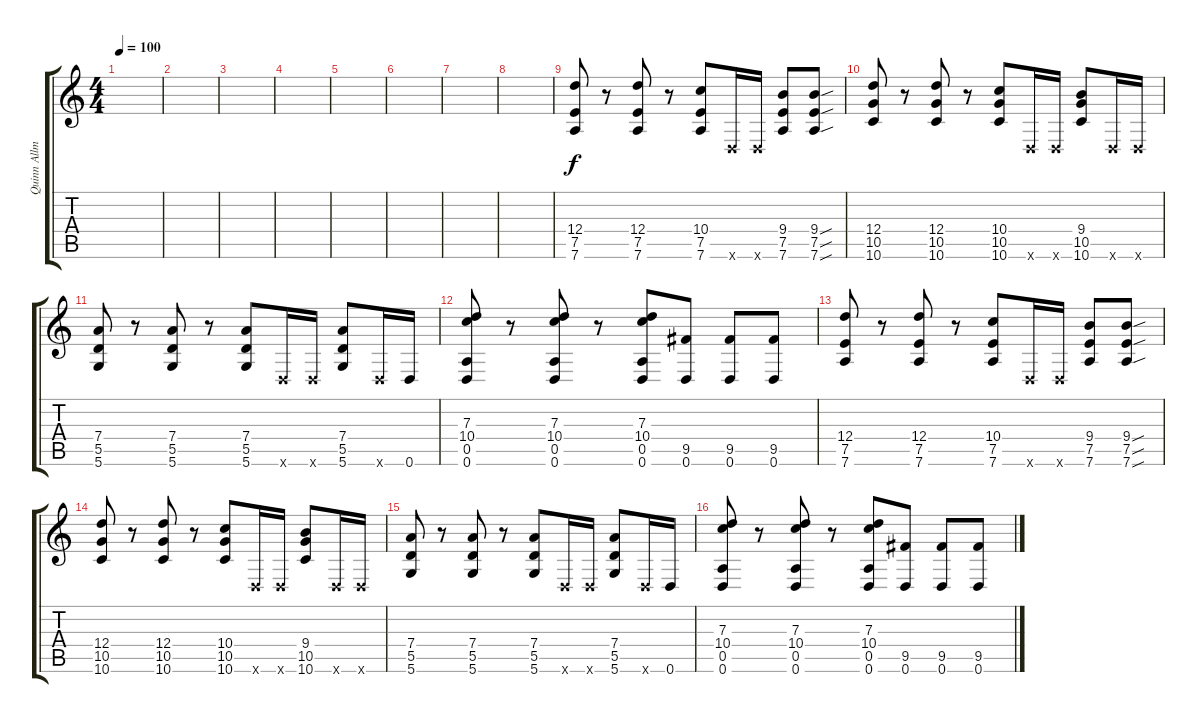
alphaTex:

\track ("Quinn Allman-guitar 1" "Quinn Allm") {instrument electricguitarclean}
\staff {score tabs}
\tuning (E4 B3 G3 D3 A2 D2) {hide}
\ts (4 4)
\tempo 100
\clef g2
\ks c
|
|
|
|
|
|
|
|
(12.4 7.5 7.6).8 r.8 (12.4 7.5 7.6).8 r.8 (10.4 7.5 7.6).8 0.6{x}.16 0.6{x}.16 (9.4 7.5 7.6).8 (9.4{sou} 7.5{sou} 7.6{sou}).8 |
(12.4 10.5 10.6).8 r.8 (12.4 10.5 10.6).8 r.8 (10.4 10.5 10.6).8 0.6{x}.16 0.6{x}.16 (9.4 10.5 10.6).8 0.6{x}.16 0.6{x}.16 |
(7.4 5.5 5.6).8 r.8 (7.4 5.5 5.6).8 r.8 (7.4 5.5 5.6).8 0.6{x}.16 0.6{x}.16 (7.4 5.5 5.6).8 0.6{x}.16 0.6.16 |
(7.3 10.4 0.5 0.6).8 r.8 (7.3 10.4 0.5 0.6).8 r.8 (7.3 10.4 0.5 0.6).8 (9.5 0.6).8 (9.5 0.6).8 (9.5 0.6).8 |
(12.4 7.5 7.6).8 r.8 (12.4 7.5 7.6).8 r.8 (10.4 7.5 7.6).8 0.6{x}.16 0.6{x}.16 (9.4 7.5 7.6).8 (9.4{sou} 7.5{sou} 7.6{sou}).8 |
(12.4 10.5 10.6).8 r.8 (12.4 10.5 10.6).8 r.8 (10.4 10.5 10.6).8 0.6{x}.16 0.6{x}.16 (9.4 10.5 10.6).8 0.6{x}.16 0.6{x}.16 |
(7.4 5.5 5.6).8 r.8 (7.4 5.5 5.6).8 r.8 (7.4 5.5 5.6).8 0.6{x}.16 0.6{x}.16 (7.4 5.5 5.6).8 0.6{x}.16 0.6.16 |
(7.3 10.4 0.5 0.6).8 r.8 (7.3 10.4 0.5 0.6).8 r.8 (7.3 10.4 0.5 0.6).8 (9.5 0.6).8 (9.5 0.6).8 (9.5 0.6).8
